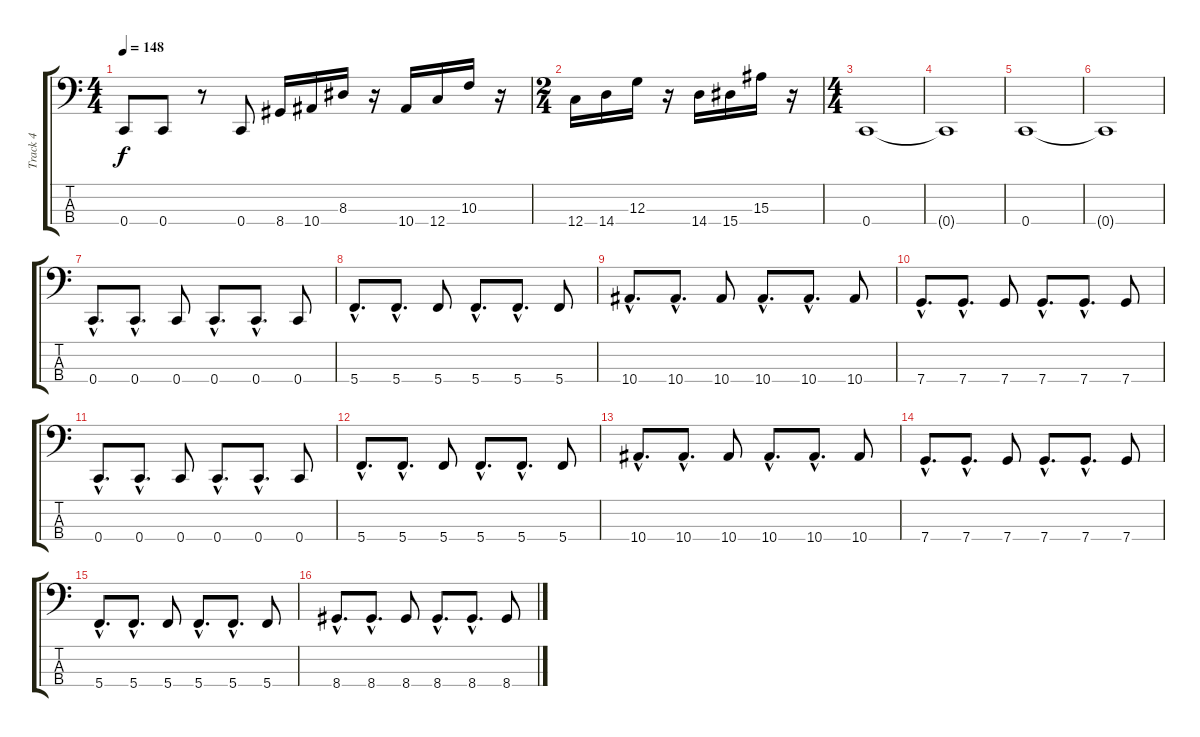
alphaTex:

\track ("Track 4" "Track 4") {instrument electricbassfinger}
\staff {score tabs}
\tuning (F2 C2 G1 C1) {hide}
\ts (4 4)
\tempo 148
\clef f4
\ks c
0.4.8{dy f} 0.4.8 r.8 0.4.8 8.4.16 10.4.16 8.3.16 r.16 10.4.16 12.4.16 10.3.16 r.16 |
\ts (2 4)
12.4.16 14.4.16 12.3.16 r.16 14.4.16 15.4.16 15.3.16 r.16 |
\ts (4 4)
0.4.1 |
0.4{t}.1 |
0.4.1 |
0.4{t}.1 |
0.4{hac}.8{d} 0.4{hac}.8{d} 0.4.8 0.4{hac}.8{d} 0.4{hac}.8{d} 0.4.8 |
5.4{hac}.8{d} 5.4{hac}.8{d} 5.4.8 5.4{hac}.8{d} 5.4{hac}.8{d} 5.4.8 |
10.4{hac}.8{d} 10.4{hac}.8{d} 10.4.8 10.4{hac}.8{d} 10.4{hac}.8{d} 10.4.8 |
7.4{hac}.8{d} 7.4{hac}.8{d} 7.4.8 7.4{hac}.8{d} 7.4{hac}.8{d} 7.4.8 |
0.4{hac}.8{d} 0.4{hac}.8{d} 0.4.8 0.4{hac}.8{d} 0.4{hac}.8{d} 0.4.8 |
5.4{hac}.8{d} 5.4{hac}.8{d} 5.4.8 5.4{hac}.8{d} 5.4{hac}.8{d} 5.4.8 |
10.4{hac}.8{d} 10.4{hac}.8{d} 10.4.8 10.4{hac}.8{d} 10.4{hac}.8{d} 10.4.8 |
7.4{hac}.8{d} 7.4{hac}.8{d} 7.4.8 7.4{hac}.8{d} 7.4{hac}.8{d} 7.4.8 |
5.4{hac}.8{d} 5.4{hac}.8{d} 5.4.8 5.4{hac}.8{d} 5.4{hac}.8{d} 5.4.8 |
8.4{hac}.8{d} 8.4{hac}.8{d} 8.4.8 8.4{hac}.8{d} 8.4{hac}.8{d} 8.4.8
